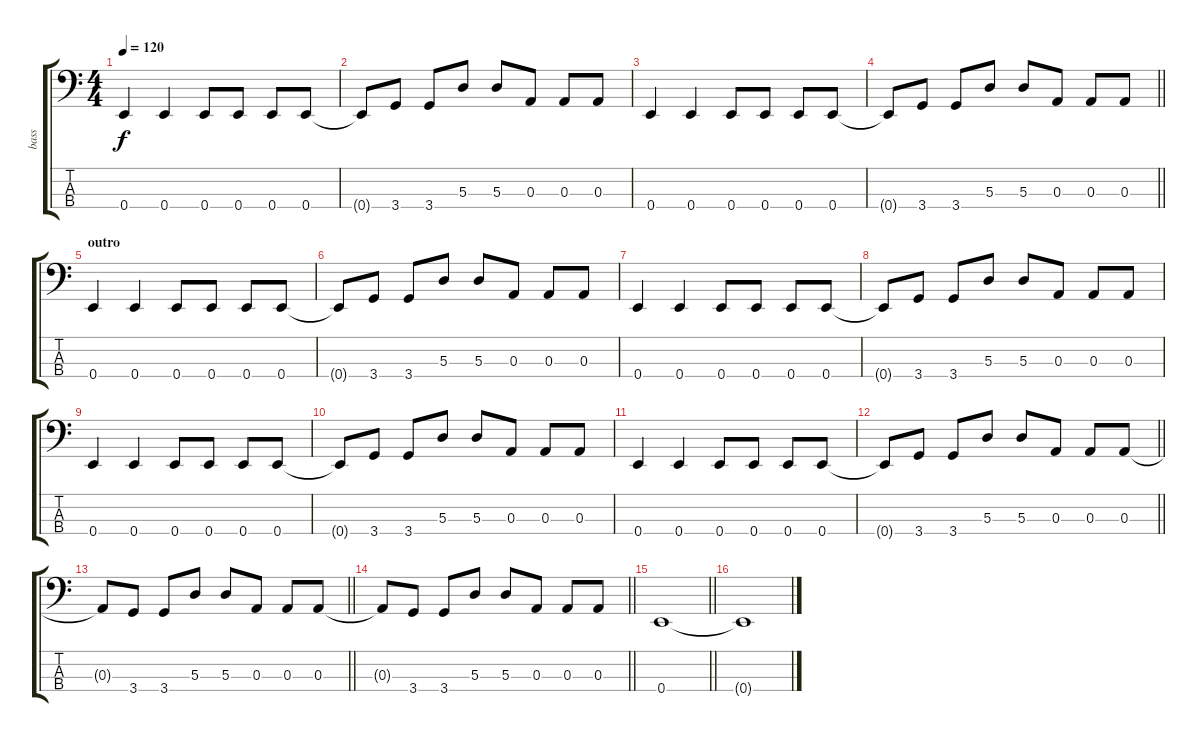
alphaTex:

\track ("bass" "bass") {instrument electricbassfinger}
\staff {score tabs}
\tuning (G2 D2 A1 E1) {hide}
\ts (4 4)
\tempo 120
\clef f4
\ks c
0.4.4{dy f} 0.4.4 0.4.8 0.4.8 0.4.8 0.4.8 |
0.4{t}.8 3.4.8 3.4.8 5.3.8 5.3.8 0.3.8 0.3.8 0.3.8 |
0.4.4 0.4.4 0.4.8 0.4.8 0.4.8 0.4.8 |
\barLineRight lightlight
0.4{t}.8 3.4.8 3.4.8 5.3.8 5.3.8 0.3.8 0.3.8 0.3.8 |
\section ("" "outro")
0.4.4 0.4.4 0.4.8 0.4.8 0.4.8 0.4.8 |
0.4{t}.8 3.4.8 3.4.8 5.3.8 5.3.8 0.3.8 0.3.8 0.3.8 |
0.4.4 0.4.4 0.4.8 0.4.8 0.4.8 0.4.8 |
0.4{t}.8 3.4.8 3.4.8 5.3.8 5.3.8 0.3.8 0.3.8 0.3.8 |
0.4.4 0.4.4 0.4.8 0.4.8 0.4.8 0.4.8 |
0.4{t}.8 3.4.8 3.4.8 5.3.8 5.3.8 0.3.8 0.3.8 0.3.8 |
0.4.4 0.4.4 0.4.8 0.4.8 0.4.8 0.4.8 |
\barLineRight lightlight
0.4{t}.8 3.4.8 3.4.8 5.3.8 5.3.8 0.3.8 0.3.8 0.3.8 |
\barLineRight lightlight
0.3{t}.8 3.4.8 3.4.8 5.3.8 5.3.8 0.3.8 0.3.8 0.3.8 |
\barLineRight lightlight
0.3{t}.8 3.4.8 3.4.8 5.3.8 5.3.8 0.3.8 0.3.8 0.3.8 |
\barLineRight lightlight
0.4.1 |
0.4{t}.1
